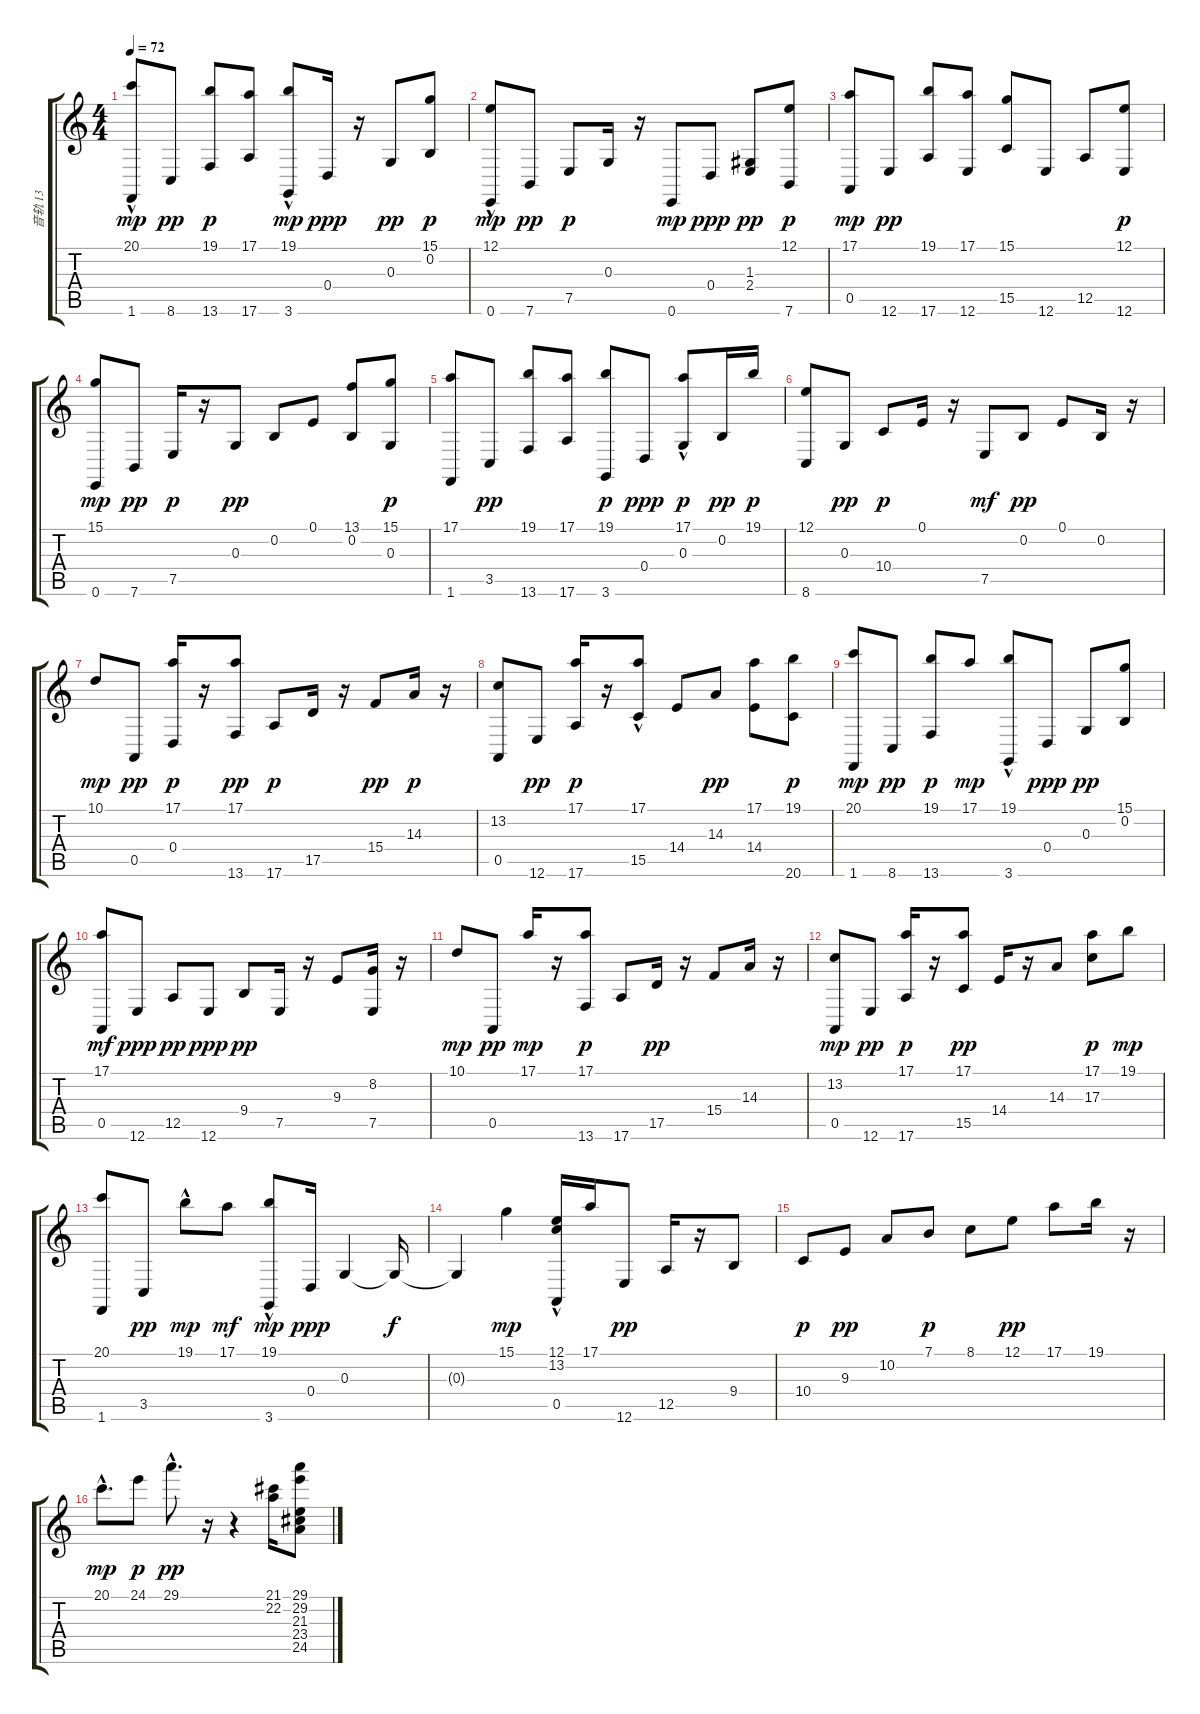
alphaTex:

\track ("音轨 13" "音轨 13") {instrument electricpiano1}
\staff {score tabs}
\tuning (E4 B3 G3 D3 A2 E2) {hide}
\ts (4 4)
\tempo 72
\clef g2
\ks c
(20.1 1.6{hac}).8{dy mp} 8.6.8{dy pp} (19.1 13.6).8{dy p} (17.1 17.6).8 (19.1{hac} 3.6).8{dy mp} 0.4.16{dy ppp} r.16 0.3.8{dy pp} (15.1 0.2).8{dy p} |
(12.1{hac} 0.6).8{dy mp} 7.6.8{dy pp} 7.5.8{dy p} 0.3.16 r.16 0.6.8{dy mp} 0.4.8{dy ppp} (1.3 2.4).8{dy pp} (12.1 7.6).8{dy p} |
(17.1 0.5).8{dy mp} 12.6.8{dy pp} (19.1 17.6).8 (17.1 12.6).8 (15.1 15.5).8 12.6.8 12.5.8 (12.1 12.6).8{dy p} |
(15.1 0.6).8{dy mp} 7.6.8{dy pp} 7.5.16{dy p} r.16 0.3.8{dy pp} 0.2.8 0.1.8 (13.1 0.2).8 (15.1 0.3).8{dy p} |
(17.1 1.6).8 3.5.8{dy pp} (19.1 13.6).8 (17.1 17.6).8 (19.1 3.6).8{dy p} 0.4.8{dy ppp} (17.1{hac} 0.3).8{dy p} 0.2.16{dy pp} 19.1.16{dy p} |
(12.1 8.6).8 0.3.8{dy pp} 10.4.8{dy p} 0.1.16 r.16 7.5.8{dy mf} 0.2.8{dy pp} 0.1.8 0.2.16 r.16 |
10.1.8{dy mp} 0.5.8{dy pp} (17.1 0.4).16{dy p} r.16 (17.1 13.6).8{dy pp} 17.6.8{dy p} 17.5.16 r.16 15.4.8{dy pp} 14.3.16{dy p} r.16 |
(13.2 0.5).8 12.6.8{dy pp} (17.1 17.6).16{dy p} r.16 (17.1 15.5{hac}).8 14.4.8 14.3.8{dy pp} (17.1 14.4).8 (19.1 20.6).8{dy p} |
(20.1 1.6).8{dy mp} 8.6.8{dy pp} (19.1 13.6).8{dy p} 17.1.8{dy mp} (19.1{hac} 3.6).8 0.4.8{dy ppp} 0.3.8{dy pp} (15.1 0.2).8 |
(17.1 0.5).8{dy mf} 12.6.8{dy ppp} 12.5.8{dy pp} 12.6.8{dy ppp} 9.4.8{dy pp} 7.5.16 r.16 9.3.8 (8.2 7.5).16 r.16 |
10.1.8{dy mp} 0.5.8{dy pp} 17.1.16{dy mp} r.16 (17.1 13.6).8{dy p} 17.6.8 17.5.16{dy pp} r.16 15.4.8 14.3.16 r.16 |
(13.2 0.5).8{dy mp} 12.6.8{dy pp} (17.1 17.6).16{dy p} r.16 (17.1 15.5).8{dy pp} 14.4.16 r.16 14.3.8 (17.1 17.3).8{dy p} 19.1.8{dy mp} |
(20.1 1.6).8 3.5.8{dy pp} 19.1{hac}.8{dy mp} 17.1.8{dy mf} (19.1{hac} 3.6{hac}).8{dy mp} 0.4.16{dy ppp} 0.3.4 0.3{t}.16{dy f} |
0.3{t}.4 15.1.4{dy mp volume 10 balance 12} (12.1 13.2 0.5{hac}).16 17.1.16 12.6.8{dy pp} 12.5.16 r.16 9.4.8 |
10.4.8{dy p} 9.3.8{dy pp} 10.2.8 7.1.8{dy p} 8.1.8 12.1.8{dy pp} 17.1.8 19.1.16 r.16 |
20.1{hac}.8{d dy mp} 24.1.8{dy p} 29.1{hac}.8{d dy pp} r.16 r.4 (21.1 22.2).16 (29.1 29.2 21.3 23.4 24.5).8
